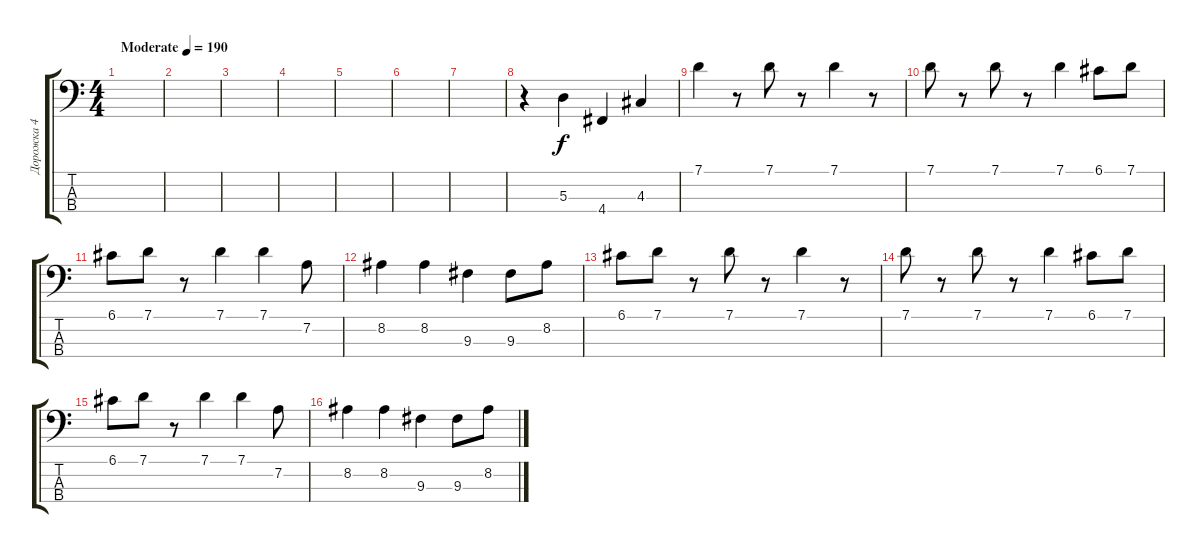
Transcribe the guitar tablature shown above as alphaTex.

\track ("Дорожка 4" "Дорожка 4") {instrument electricbassfinger}
\staff {score tabs}
\tuning (G2 D2 A1 D1) {hide}
\ts (4 4)
\tempo (190 "Moderate")
\clef f4
\ks c
|
|
|
|
|
|
|
r.4 5.3.4 4.4.4 4.3.4 |
7.1.4 r.8 7.1.8 r.8 7.1.4 r.8 |
7.1.8 r.8 7.1.8 r.8 7.1.4 6.1.8 7.1.8 |
6.1.8 7.1.8 r.8 7.1.4 7.1.4 7.2.8 |
8.2.4 8.2.4 9.3.4 9.3.8 8.2.8 |
6.1.8 7.1.8 r.8 7.1.8 r.8 7.1.4 r.8 |
7.1.8 r.8 7.1.8 r.8 7.1.4 6.1.8 7.1.8 |
6.1.8 7.1.8 r.8 7.1.4 7.1.4 7.2.8 |
8.2.4 8.2.4 9.3.4 9.3.8 8.2.8
